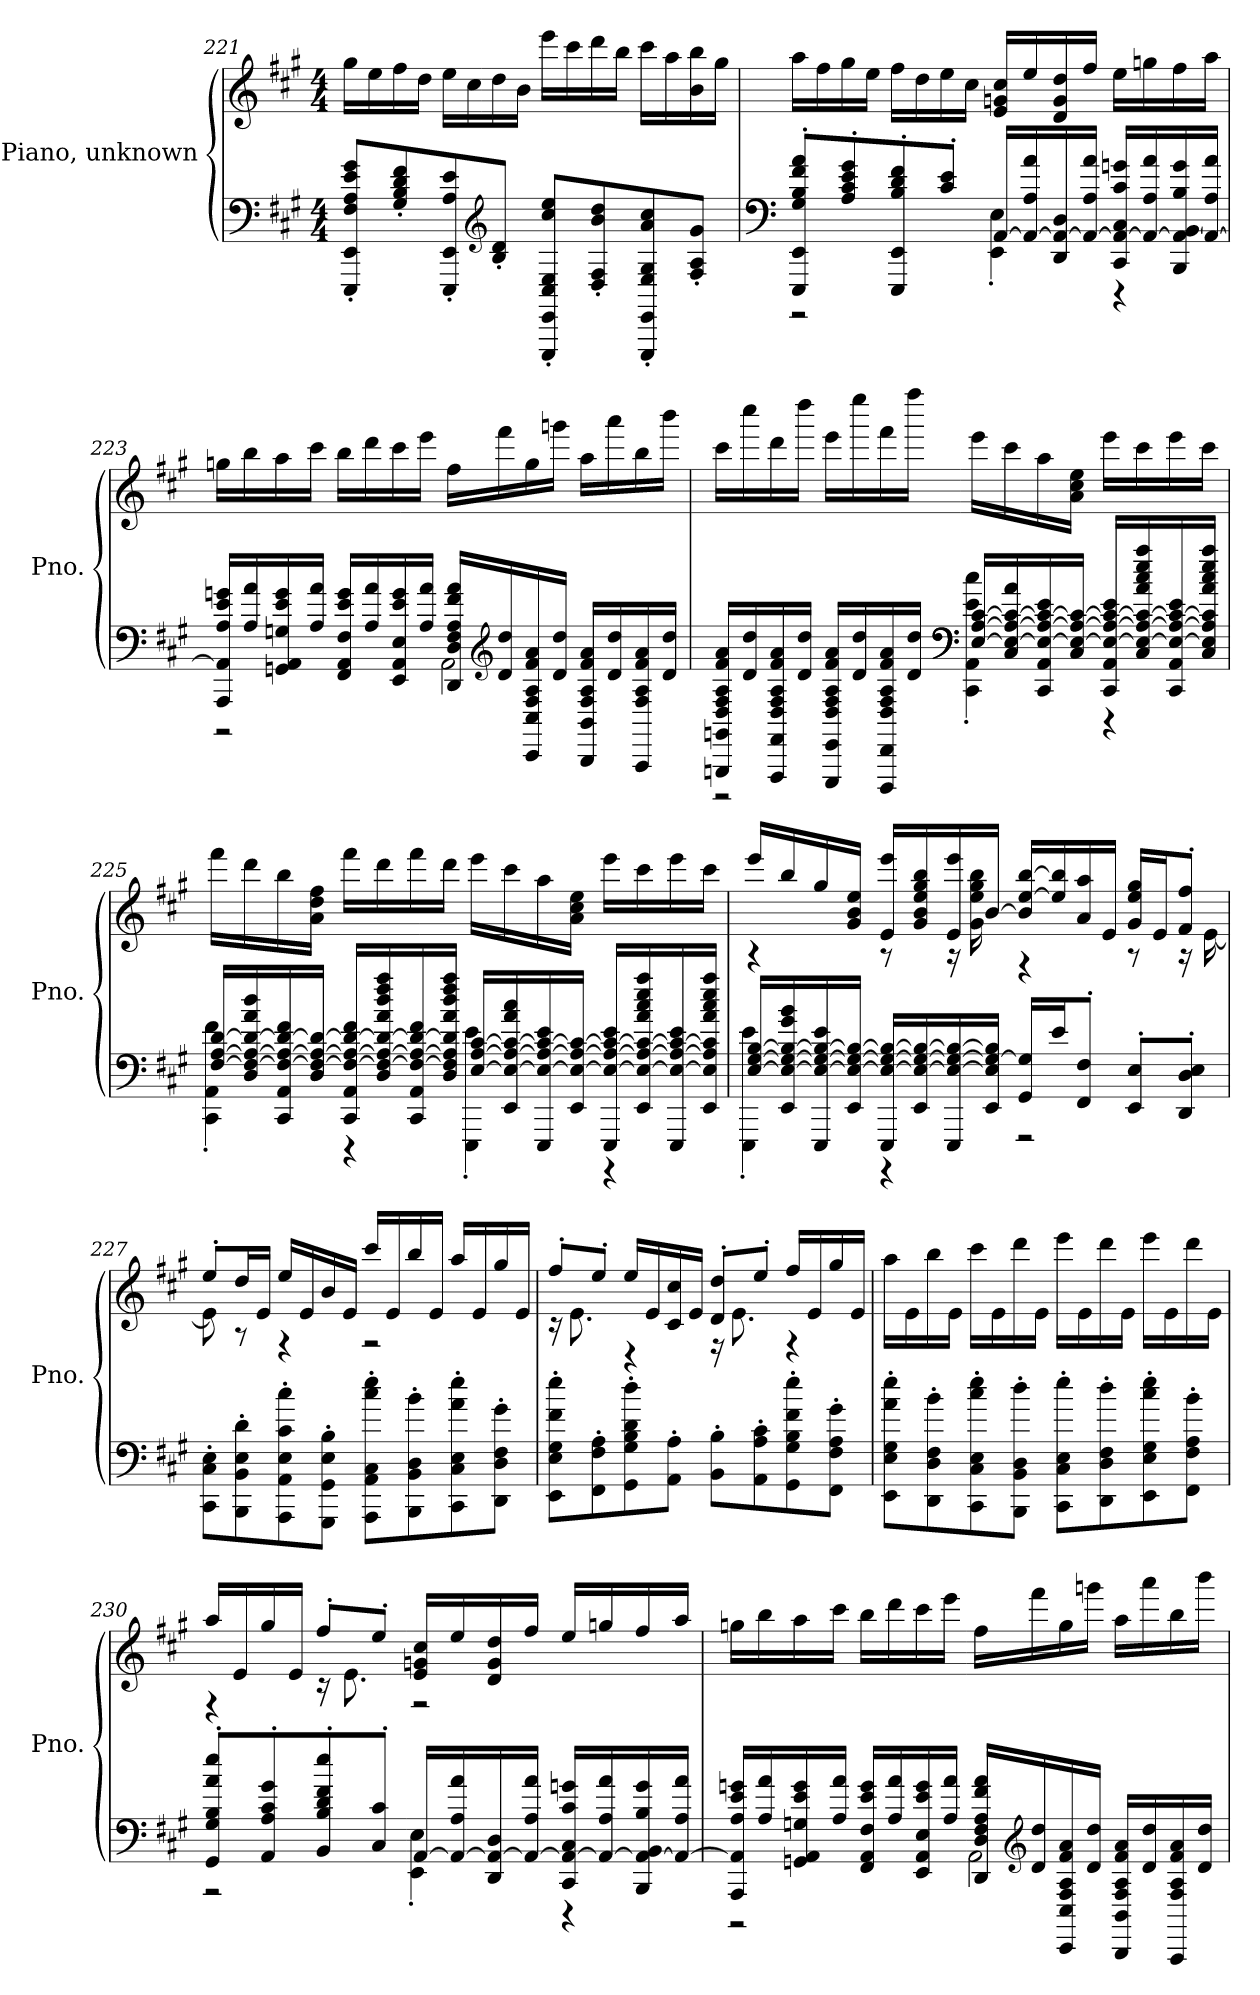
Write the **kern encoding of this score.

**kern	**kern
*part1	*part1
*staff2	*staff1
*I"Piano, unknown	*
*I'Pno.	*
*clefF4	*clefG2
*k[f#c#g#]	*k[f#c#g#]
*M4/4	*M4/4
=221	=221
8EEE/' 8EE/' 8F#/' 8A/' 8e/' 8g#/'L	16gg#\LL
.	16ee\
8G#/' 8B/' 8d/' 8f#/'	16ff#\
.	16dd\JJ
8EEE/' 8EE/' 8A/' 8e/'	16ee\LL
.	16cc#\
*clefG2	*
8B/' 8d/'J	16dd\
.	16b\JJ
8EEE/' 8EE/' 8C#/' 8E/' 8cc#/' 8ee/'L	16eee\LL
.	16ccc#\
8D/' 8F#/' 8b/' 8dd/'	16ddd\
.	16bb\JJ
8EEE/' 8EE/' 8E/' 8G#/' 8a/' 8cc#/'	16ccc#\LL
.	16aa\
8F#/' 8A/' 8g#/'J	16b\ 16bb\
.	16gg#\JJ
!!LO:LB:g=z
=222	=222
*clefF4	*
*^	*
8EEE/' 8EE/' 8G#/' 8B/' 8f#/' 8a/'L	2r	16aa\LL
.	.	16ff#\
8A/' 8c#/' 8e/' 8g#/'	.	16gg#\
.	.	16ee\JJ
8EEE/' 8EE/' 8B/' 8d/' 8f#/'	.	16ff#\LL
.	.	16dd\
8c#/' 8e/'J	.	16ee\
.	.	16cc#\JJ
[16AA/LL	4EE\' 4E\'	16e/ 16gn/ 16cc#/LL
16AA/_ 16A/ 16a/	.	16ee/
16DD/ 16AA/_ 16D/	.	16d/ 16g/ 16dd/
16AA/_ 16A/ 16a/JJ	.	16ff#/JJ
16CC#/ 16AA/_ 16C#/ 16c#/ 16gn/LL	4r	16ee\LL
16AA/_ 16A/ 16a/	.	16ggn\
16BBB/ 16AA/_ 16BB/ 16B/ 16g/	.	16ff#\
16AA/_ 16A/ 16a/JJ	.	16aa\JJ
!!LO:PB:g=z
=223	=223	=223
16AAA/ 16AA/] 16A/ 16e/ 16gn/LL	2r	16ggn\LL
16A/ 16a/	.	16bb\
16GGn/ 16AA/ 16Gn/ 16e/ 16g/	.	16aa\
16A/ 16a/JJ	.	16ccc#\JJ
16FF#/ 16AA/ 16F#/ 16e/ 16g/LL	.	16bb\LL
16A/ 16a/	.	16ddd\
16EE/ 16AA/ 16E/ 16e/ 16g/	.	16ccc#\
16A/ 16a/JJ	.	16eee\JJ
16DD/ 16D/ 16F#/ 16A/ 16f#/ 16a/LL	2AA\	16ff#\LL
*clefG2	*	*
16d/ 16dd/	.	16fff#\
16CC#/ 16C#/ 16F#/ 16A/ 16f#/ 16a/	.	16gg\
16d/ 16dd/JJ	.	16gggn\JJ
16BBB/ 16BB/ 16F#/ 16A/ 16f#/ 16a/LL	.	16aa\LL
16d/ 16dd/	.	16aaa\
16AAA/ 16F#/ 16A/ 16f#/ 16a/	.	16bb\
16d/ 16dd/JJ	.	16bbb\JJ
!!LO:LB:g=z
=224	=224	=224
16GGGn/ 16GGn/ 16D/ 16F#/ 16A/ 16f#/ 16a/LL	2r	16ccc#\LL
16d/ 16dd/	.	16cccc#\
16FFF#/ 16FF#/ 16D/ 16F#/ 16A/ 16f#/ 16a/	.	16ddd\
16d/ 16dd/JJ	.	16dddd\JJ
16EEE/ 16EE/ 16D/ 16F#/ 16A/ 16f#/ 16a/LL	.	16eee\LL
16d/ 16dd/	.	16eeee\
16DDD/ 16DD/ 16D/ 16F#/ 16A/ 16f#/ 16a/	.	16fff#\
16d/ 16dd/JJ	.	16ffff#\JJ
*clefF4	*	*
[16E/ [16A/ [16c#/LL	4CC#\' 4AA\' 4e\' 4cc#\'	16eee\LL
16C#/ 16E/_ 16A/_ 16c#/_ 16a/	.	16ccc#\
16CC#/ 16AA/ 16E/_ 16A/_ 16c#/_ 16e/	.	16aa\
16C#/ 16E/_ 16A/_ 16c#/_JJ	.	16a\ 16cc#\ 16ee\JJ
16CC#/ 16AA/ 16E/_ 16A/_ 16c#/_ 16e/LL	4r	16eee\LL
16C#/ 16E/_ 16A/_ 16c#/_ 16a/ 16cc#/ 16ee/ 16aa/	.	16ccc#\
16CC#/ 16AA/ 16E/_ 16A/_ 16c#/_ 16e/	.	16eee\
16C#/ 16E/] 16A/] 16c#/] 16a/ 16cc#/ 16ee/ 16aa/JJ	.	16ccc#\JJ
!!LO:LB:g=z
=225	=225	=225
[16F#/ [16A/ [16d/LL	4CC#\' 4AA\' 4f#\'	16fff#\LL
16D/ 16F#/_ 16A/_ 16d/_ 16a/ 16dd/	.	16ddd\
16CC#/ 16AA/ 16F#/_ 16A/_ 16d/_ 16f#/	.	16bb\
16D/ 16F#/_ 16A/_ 16d/_JJ	.	16a\ 16dd\ 16ff#\JJ
16CC#/ 16AA/ 16F#/_ 16A/_ 16d/_ 16f#/LL	4r	16fff#\LL
16D/ 16F#/_ 16A/_ 16d/_ 16a/ 16dd/ 16ff#/ 16aa/	.	16ddd\
16CC#/ 16AA/ 16F#/_ 16A/_ 16d/_ 16f#/	.	16fff#\
16D/ 16F#/] 16A/] 16d/] 16a/ 16dd/ 16ff#/ 16aa/JJ	.	16ddd\JJ
[16E/ [16A/ [16c#/LL	4EEE\' 4e\'	16eee\LL
16EE/ 16E/_ 16A/_ 16c#/_ 16a/ 16cc#/	.	16ccc#\
16EEE/ 16E/_ 16A/_ 16c#/_ 16e/	.	16aa\
16EE/ 16E/_ 16A/_ 16c#/_JJ	.	16a\ 16cc#\ 16ee\JJ
16EEE/ 16E/_ 16A/_ 16c#/_ 16e/LL	4r	16eee\LL
16EE/ 16E/_ 16A/_ 16c#/_ 16a/ 16cc#/ 16ee/ 16aa/	.	16ccc#\
16EEE/ 16E/_ 16A/_ 16c#/_ 16e/	.	16eee\
16EE/ 16E/] 16A/] 16c#/] 16a/ 16cc#/ 16ee/ 16aa/JJ	.	16ccc#\JJ
!!LO:LB:g=z
=226	=226	=226
*	*	*^
[16E/ [16G#/ [16B/LL	4EEE\' 4e\'	16eee/LL	4r
16EE/ 16E/_ 16G#/_ 16B/_ 16g#/ 16b/	.	16bb/	.
16EEE/ 16E/_ 16G#/_ 16B/_ 16e/	.	16gg#/	.
16EE/ 16E/_ 16G#/_ 16B/_JJ	.	16g#/ 16b/ 16ee/JJ	.
16EEE/ 16E/_ 16G#/_ 16B/_LL	4r	16e/ 16eee/LL	8r
16EE/ 16E/_ 16G#/_ 16B/_	.	16g#/ 16b/ 16ee/ 16gg#/ 16bb/	.
16EEE/ 16E/_ 16G#/_ 16B/_	.	16e/ 16eee/	16r
16EE/ 16E/] 16G#/_ 16B/]JJ	.	[16b/JJ	16g#\ 16ee\ 16gg#\ 16bb\
16GG#/ 16G#/]LL	2r	16b/] [16ee/ [16bb/LL	4r
16e/J	.	16ee/] 16bb/]	.
8FF#/' 8F#/'J	.	16a/ 16aa/	.
.	.	16e/JJ	.
8EE/' 8E/'L	.	16g#/ 16ee/ 16gg#/LL	8r
.	.	16e/J	.
8DD/' 8D/' 8E/'J	.	8f#/' 8ff#/'J	16r
.	.	.	[16e\
*v	*v	*	*
=227	=227	=227
8CC#\' 8C#\' 8E\'L	8ee'/L	8e\]
8BBB\' 8BB\' 8E\' 8d\'	16dd/L	8r
.	16e/JJ	.
8AAA\' 8AA\' 8E\' 8c#\' 8cc#\'	16ee/LL	4r
.	16e/	.
8GGG#\' 8GG#\' 8E\' 8B\'J	16b/	.
.	16e/JJ	.
8AAA\' 8AA\' 8C#\' 8cc#\' 8ee\'L	16ccc#/LL	2r
.	16e/	.
8BBB\' 8BB\' 8D\' 8b\'	16bb/	.
.	16e/JJ	.
8CC#\' 8C#\' 8E\' 8a\' 8ee\'	16aa/LL	.
.	16e/	.
8DD\' 8D\' 8F#\' 8g#\'J	16gg#/	.
.	16e/JJ	.
!!LO:LB:g=z	!!
=228	=228	=228
8EE\' 8E\' 8G#\' 8f#\' 8ee\'L	8ff#'/L	16r
.	.	8.e\
8FF#\' 8F#\' 8A\'	8ee'/J	.
8GG#\' 8G#\' 8B\' 8d\' 8dd\'	16ee/LL	4r
.	16e/	.
8AA\' 8A\'J	16c#/ 16cc#/	.
.	16e/JJ	.
8BB\' 8B\'L	8d/' 8dd/'L	16r
.	.	8.e\
8AA\' 8A\' 8c#\'	8ee'/J	.
8GG#\' 8G#\' 8B\' 8f#\' 8ee\'	16ff#/LL	4r
.	16e/	.
8FF#\' 8F#\' 8A\' 8g#\'J	16gg#/	.
.	16e/JJ	.
*	*v	*v
=229	=229
8EE\' 8E\' 8G#\' 8a\' 8ee\'L	16aa\LL
.	16e\
8DD\' 8D\' 8F#\' 8b\'	16bb\
.	16e\JJ
8CC#\' 8C#\' 8E\' 8cc#\' 8ee\'	16ccc#\LL
.	16e\
8BBB\' 8BB\' 8D\' 8dd\'J	16ddd\
.	16e\JJ
8CC#\' 8C#\' 8E\' 8ee\'L	16eee\LL
.	16e\
8DD\' 8D\' 8F#\' 8dd\'	16ddd\
.	16e\JJ
8EE\' 8E\' 8G#\' 8cc#\' 8ee\'	16eee\LL
.	16e\
8FF#\' 8F#\' 8A\' 8b\'J	16ddd\
.	16e\JJ
!!LO:LB:g=z
=230	=230
*^	*^
8GG#/' 8G#/' 8B/' 8a/' 8ee/'L	2r	16aa/LL	4r
.	.	16e/	.
8AA/' 8A/' 8c#/' 8g#/'	.	16gg#/	.
.	.	16e/JJ	.
8BB/' 8B/' 8d/' 8f#/' 8ee/'	.	8ff#'/L	16r
.	.	.	8.e\
8C#/' 8c#/'J	.	8ee'/J	.
[16AA/LL	4EE\' 4E\'	16e/ 16gn/ 16cc#/LL	2r
16AA/_ 16A/ 16a/	.	16ee/	.
16DD/ 16AA/_ 16D/	.	16d/ 16g/ 16dd/	.
16AA/_ 16A/ 16a/JJ	.	16ff#/JJ	.
16CC#/ 16AA/_ 16C#/ 16c#/ 16gn/LL	4r	16ee/LL	.
16AA/_ 16A/ 16a/	.	16ggn/	.
16BBB/ 16AA/_ 16BB/ 16B/ 16g/	.	16ff#/	.
16AA/_ 16A/ 16a/JJ	.	16aa/JJ	.
*	*	*v	*v
!!LO:PB:g=z
=231	=231	=231
16AAA/ 16AA/] 16A/ 16e/ 16gn/LL	2r	16ggn\LL
16A/ 16a/	.	16bb\
16GGn/ 16AA/ 16Gn/ 16e/ 16g/	.	16aa\
16A/ 16a/JJ	.	16ccc#\JJ
16FF#/ 16AA/ 16F#/ 16e/ 16g/LL	.	16bb\LL
16A/ 16a/	.	16ddd\
16EE/ 16AA/ 16E/ 16e/ 16g/	.	16ccc#\
16A/ 16a/JJ	.	16eee\JJ
16DD/ 16D/ 16F#/ 16A/ 16f#/ 16a/LL	2AA\	16ff#\LL
*clefG2	*	*
16d/ 16dd/	.	16fff#\
16CC#/ 16C#/ 16F#/ 16A/ 16f#/ 16a/	.	16gg\
16d/ 16dd/JJ	.	16gggn\JJ
16BBB/ 16BB/ 16F#/ 16A/ 16f#/ 16a/LL	.	16aa\LL
16d/ 16dd/	.	16aaa\
16AAA/ 16F#/ 16A/ 16f#/ 16a/	.	16bb\
16d/ 16dd/JJ	.	16bbb\JJ
*v	*v	*
=	=
*-	*-
